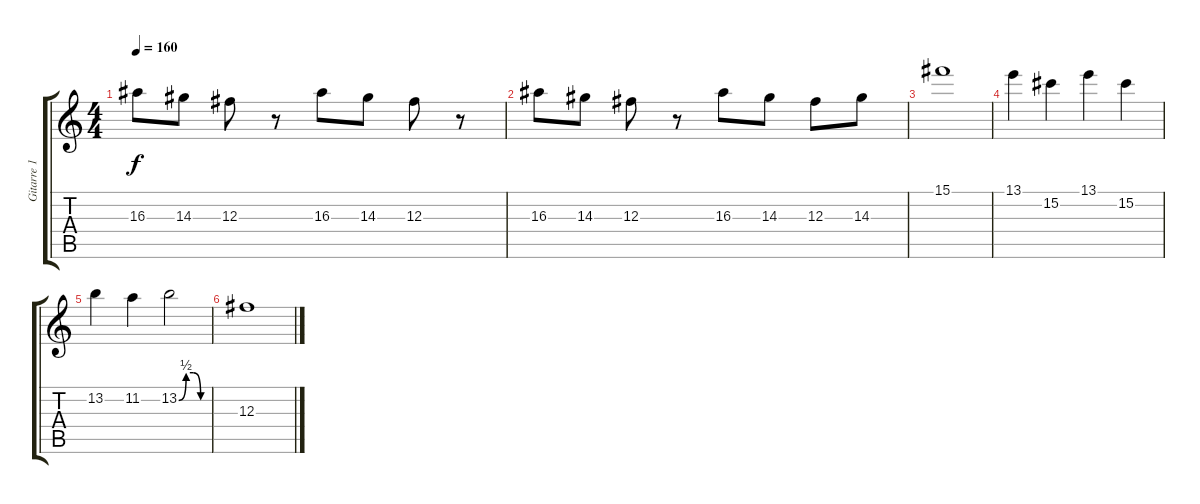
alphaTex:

\track ("Gitarre 1" "Gitarre 1") {instrument overdrivenguitar}
\staff {score tabs}
\tuning (Eb4 Bb3 Gb3 Db3 Ab2 Eb2) {hide}
\ts (4 4)
\tempo 160
\clef g2
\ks c
16.3.8{dy f} 14.3.8 12.3.8 r.8 16.3.8 14.3.8 12.3.8 r.8 |
16.3.8 14.3.8 12.3.8 r.8 16.3.8 14.3.8 12.3.8 14.3.8 |
15.1.1 |
13.1.4 15.2.4 13.1.4 15.2.4 |
13.2.4 11.2.4 13.2{be (custom 0 0 15 2 30 2 45 0 60 0)}.2 |
12.3.1
